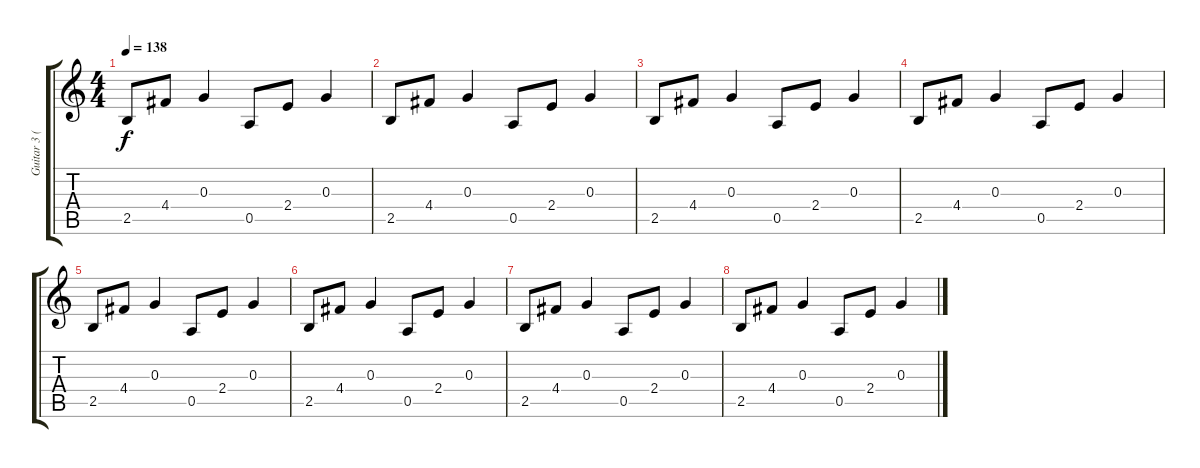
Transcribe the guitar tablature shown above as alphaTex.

\track ("Guitar 3 (soutien)" "Guitar 3 (") {instrument electricguitarclean}
\staff {score tabs}
\tuning (E4 B3 G3 D3 A2 E2) {hide}
\ts (4 4)
\tempo 138
\clef g2
\ks c
2.5.8{dy f} 4.4.8 0.3.4 0.5.8 2.4.8 0.3.4 |
2.5.8 4.4.8 0.3.4 0.5.8 2.4.8 0.3.4 |
2.5.8 4.4.8 0.3.4 0.5.8 2.4.8 0.3.4 |
2.5.8 4.4.8 0.3.4 0.5.8 2.4.8 0.3.4 |
2.5.8 4.4.8 0.3.4 0.5.8 2.4.8 0.3.4 |
2.5.8 4.4.8 0.3.4 0.5.8 2.4.8 0.3.4 |
2.5.8 4.4.8 0.3.4 0.5.8 2.4.8 0.3.4 |
2.5.8 4.4.8 0.3.4 0.5.8 2.4.8 0.3.4
